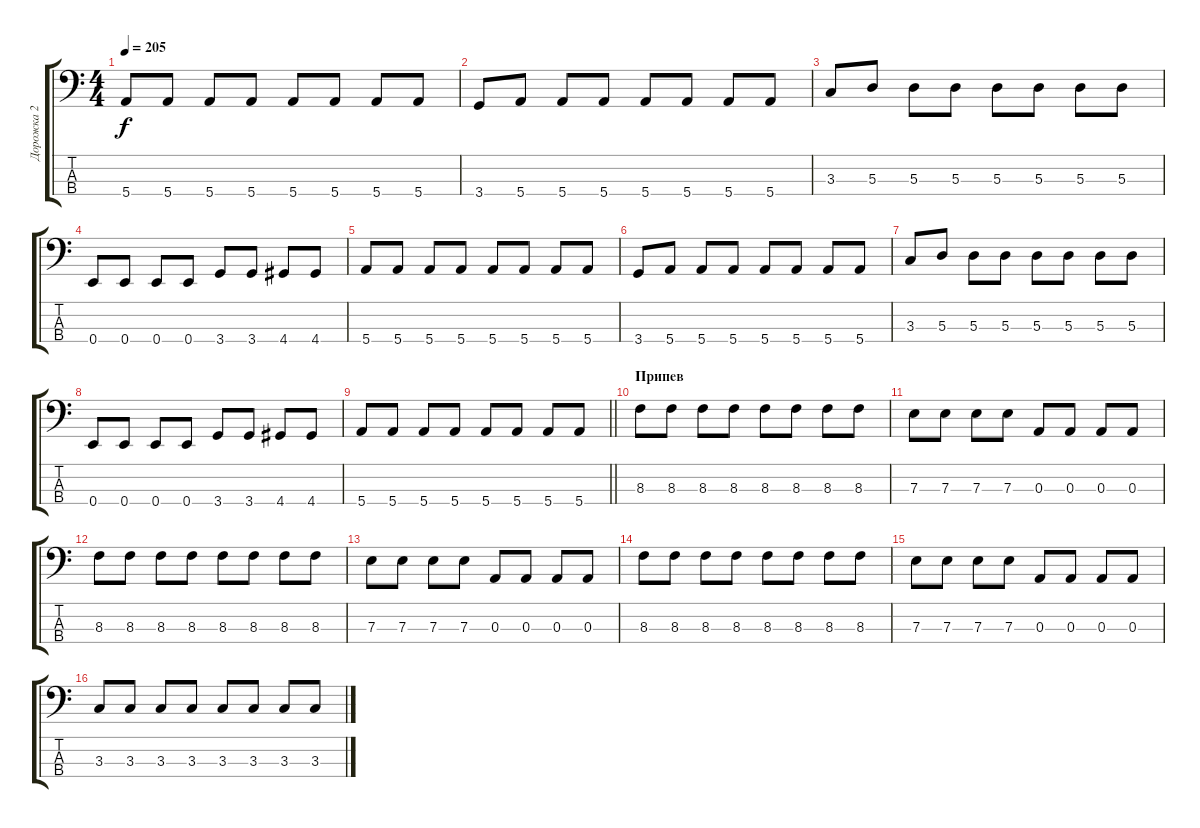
\track ("Дорожка 2" "Дорожка 2") {instrument electricbasspick}
\staff {score tabs}
\tuning (G2 D2 A1 E1) {hide}
\ts (4 4)
\tempo 205
\clef f4
\ks c
5.4.8{dy f} 5.4.8 5.4.8 5.4.8 5.4.8 5.4.8 5.4.8 5.4.8 |
3.4.8 5.4.8 5.4.8 5.4.8 5.4.8 5.4.8 5.4.8 5.4.8 |
3.3.8 5.3.8 5.3.8 5.3.8 5.3.8 5.3.8 5.3.8 5.3.8 |
0.4.8 0.4.8 0.4.8 0.4.8 3.4.8 3.4.8 4.4.8 4.4.8 |
5.4.8 5.4.8 5.4.8 5.4.8 5.4.8 5.4.8 5.4.8 5.4.8 |
3.4.8 5.4.8 5.4.8 5.4.8 5.4.8 5.4.8 5.4.8 5.4.8 |
3.3.8 5.3.8 5.3.8 5.3.8 5.3.8 5.3.8 5.3.8 5.3.8 |
0.4.8 0.4.8 0.4.8 0.4.8 3.4.8 3.4.8 4.4.8 4.4.8 |
\barLineRight lightlight
5.4.8 5.4.8 5.4.8 5.4.8 5.4.8 5.4.8 5.4.8 5.4.8 |
\section ("" "Припев")
8.3.8 8.3.8 8.3.8 8.3.8 8.3.8 8.3.8 8.3.8 8.3.8 |
7.3.8 7.3.8 7.3.8 7.3.8 0.3.8 0.3.8 0.3.8 0.3.8 |
8.3.8 8.3.8 8.3.8 8.3.8 8.3.8 8.3.8 8.3.8 8.3.8 |
7.3.8 7.3.8 7.3.8 7.3.8 0.3.8 0.3.8 0.3.8 0.3.8 |
8.3.8 8.3.8 8.3.8 8.3.8 8.3.8 8.3.8 8.3.8 8.3.8 |
7.3.8 7.3.8 7.3.8 7.3.8 0.3.8 0.3.8 0.3.8 0.3.8 |
3.3.8 3.3.8 3.3.8 3.3.8 3.3.8 3.3.8 3.3.8 3.3.8
